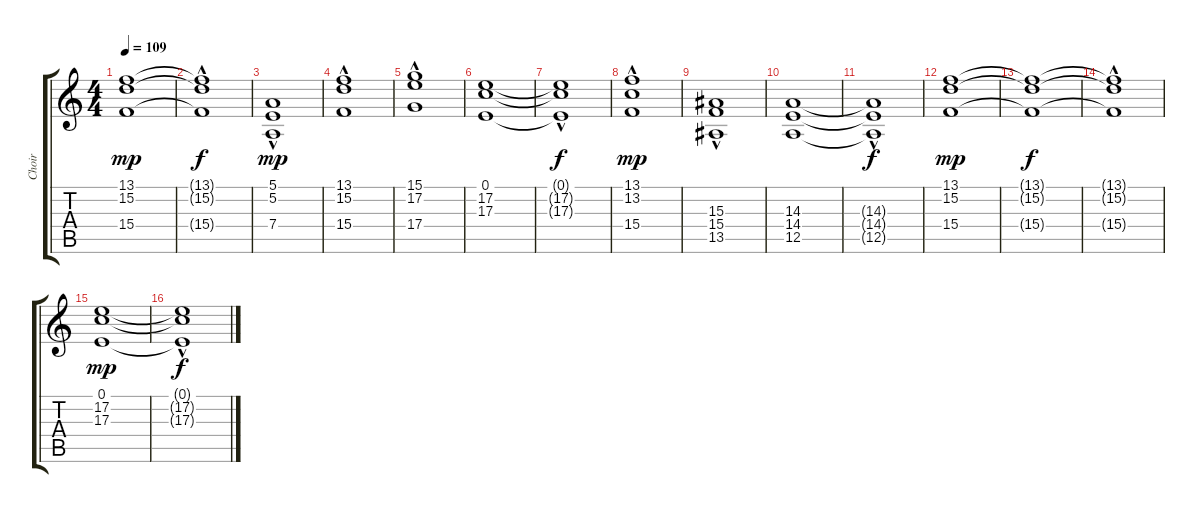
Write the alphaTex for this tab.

\track ("Choir" "Choir") {instrument pad4choir}
\staff {score tabs}
\tuning (E4 B3 G3 D3 A2 E2) {hide}
\ts (4 4)
\tempo 109
\clef g2
\ks c
(13.1 15.2 15.4).1{dy mp} |
(13.1{hac t} 15.2{hac t} 15.4{hac t}).1{dy f} |
(5.1{hac} 5.2{hac} 7.4{hac}).1{dy mp} |
(13.1{hac} 15.2{hac} 15.4{hac}).1 |
(15.1{hac} 17.2{hac} 17.4{hac}).1 |
(0.1 17.2 17.3).1 |
(0.1{hac t} 17.2{hac t} 17.3{hac t}).1{dy f} |
(13.1{hac} 13.2{hac} 15.4{hac}).1{dy mp} |
(15.3{hac} 15.4{hac} 13.5{hac}).1 |
(14.3 14.4 12.5).1 |
(14.3{hac t} 14.4{hac t} 12.5{hac t}).1{dy f} |
(13.1 15.2 15.4).1{dy mp} |
(13.1{t} 15.2{t} 15.4{t}).1{dy f} |
(13.1{hac t} 15.2{hac t} 15.4{hac t}).1 |
(0.1 17.2 17.3).1{dy mp} |
(0.1{hac t} 17.2{hac t} 17.3{hac t}).1{dy f}
